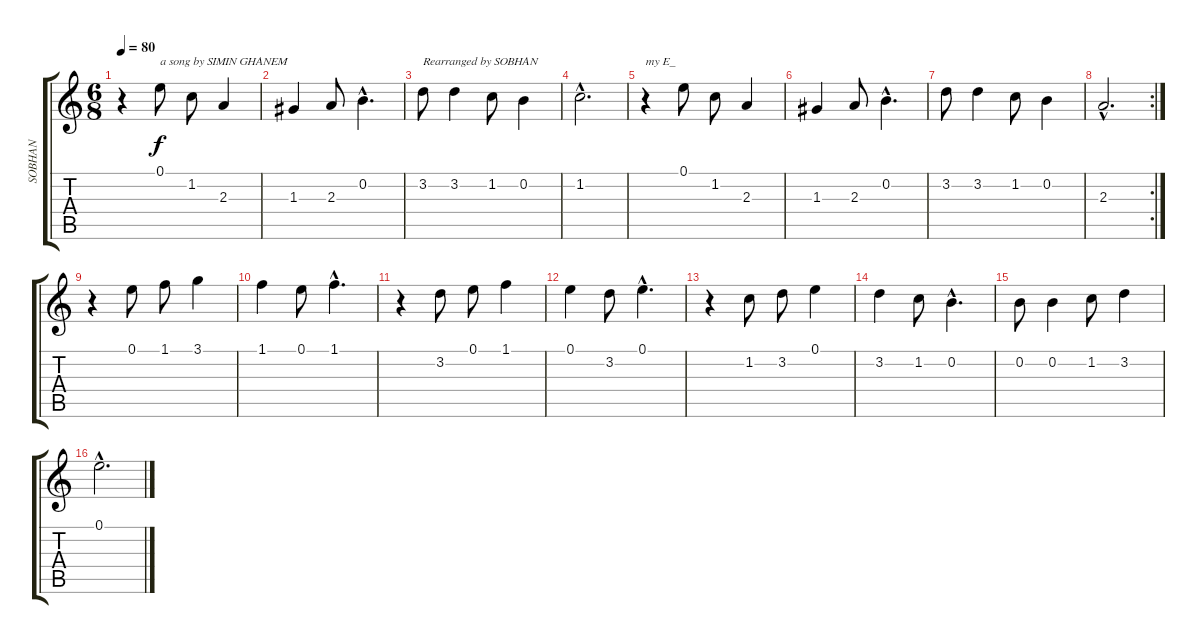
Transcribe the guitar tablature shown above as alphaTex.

\track ("SOBHAN" "SOBHAN") {instrument acousticguitarnylon}
\staff {score tabs}
\tuning (E4 B3 G3 D3 A2 E2) {hide}
\ts (6 8)
\tempo 80
\clef g2
\ks c
r.4{dy f instrument acousticguitarnylon} 0.1.8{txt "a song by SIMIN GHANEM"} 1.2.8 2.3.4 |
1.3.4 2.3.8 0.2{hac}.4{d} |
3.2.8{txt "Rearranged by SOBHAN"} 3.2.4 1.2.8 0.2.4 |
1.2{hac}.2{d} |
r.4{txt "my E_"} 0.1.8 1.2.8 2.3.4 |
1.3.4 2.3.8 0.2{hac}.4{d} |
3.2.8 3.2.4 1.2.8 0.2.4 |
\rc 2
2.3{hac}.2{d} |
r.4 0.1.8 1.1.8 3.1.4 |
1.1.4 0.1.8 1.1{hac}.4{d} |
r.4 3.2.8 0.1.8 1.1.4 |
0.1.4 3.2.8 0.1{hac}.4{d} |
r.4 1.2.8 3.2.8 0.1.4 |
3.2.4 1.2.8 0.2{hac}.4{d} |
0.2.8 0.2.4 1.2.8 3.2.4 |
0.1{hac}.2{d}
